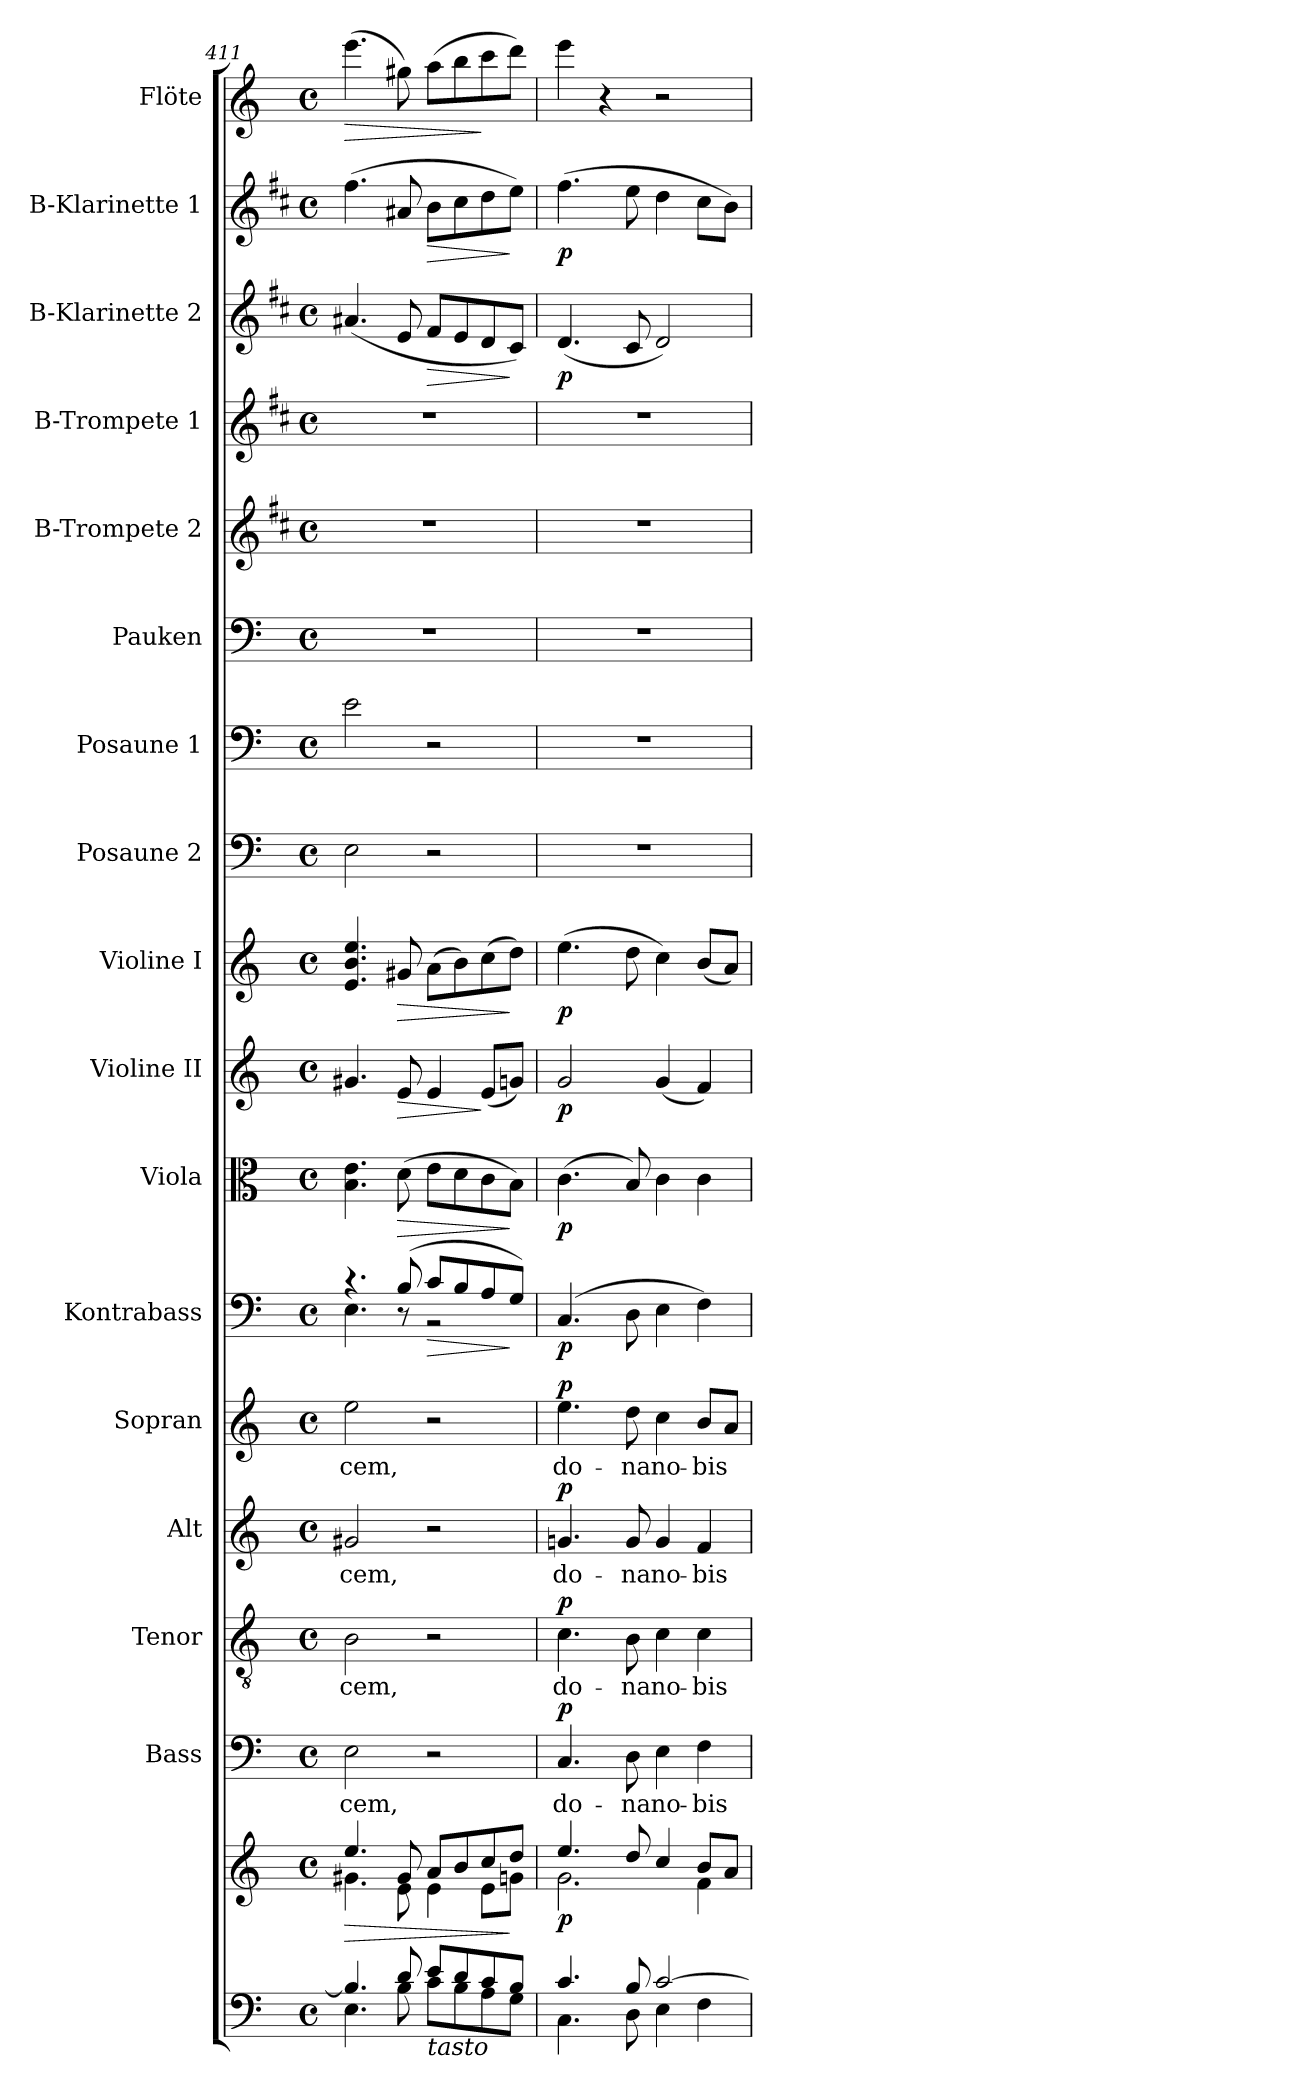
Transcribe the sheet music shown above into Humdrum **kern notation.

**kern	**kern	**dynam	**kern	**text	**dynam	**kern	**text	**dynam	**kern	**text	**dynam	**kern	**text	**dynam	**kern	**dynam	**kern	**dynam	**kern	**dynam	**kern	**dynam	**kern	**kern	**kern	**kern	**kern	**kern	**dynam	**kern	**dynam	**kern	**dynam
*part17	*part17	*part17	*part16	*part16	*part16	*part15	*part15	*part15	*part14	*part14	*part14	*part13	*part13	*part13	*part12	*part12	*part11	*part11	*part10	*part10	*part9	*part9	*part8	*part7	*part6	*part5	*part4	*part3	*part3	*part2	*part2	*part1	*part1
*staff18	*staff17	*staff17/18	*staff16	*staff16	*staff16	*staff15	*staff15	*staff15	*staff14	*staff14	*staff14	*staff13	*staff13	*staff13	*staff12	*staff12	*staff11	*staff11	*staff10	*staff10	*staff9	*staff9	*staff8	*staff7	*staff6	*staff5	*staff4	*staff3	*staff3	*staff2	*staff2	*staff1	*staff1
*	*	*	*I"Bass	*	*	*I"Tenor	*	*	*I"Alt	*	*	*I"Sopran	*	*	*I"Kontrabass	*	*I"Viola	*	*I"Violine II	*	*I"Violine I	*	*I"Posaune 2	*I"Posaune 1	*I"Pauken	*I"B-Trompete 2	*I"B-Trompete 1	*I"B-Klarinette 2	*	*I"B-Klarinette 1	*	*I"Flöte	*
*	*	*	*I'B.	*	*	*I'T.	*	*	*I'A.	*	*	*I'S.	*	*	*I'Kb.	*	*I'Vla.	*	*I'Vl. II	*	*I'Vl. I	*	*I'Pos. 2	*I'Pos. 1	*I'Pk.	*I'B Trp. 2	*I'B Trp. 1	*I'B Kl. 2	*	*I'B Kl. 1	*	*I'Fl.	*
!!LO:PB:g=z
*clefF4	*clefG2	*	*clefF4	*	*	*clefGv2	*	*	*clefG2	*	*	*clefG2	*	*	*clefF4	*	*clefC3	*	*clefG2	*	*clefG2	*	*clefF4	*clefF4	*clefF4	*clefG2	*clefG2	*clefG2	*	*clefG2	*	*clefG2	*
*	*	*	*	*	*	*	*	*	*	*	*	*	*	*	*ITrd7c12	*	*	*	*	*	*	*	*	*	*	*ITrd1c2	*ITrd1c2	*ITrd1c2	*	*ITrd1c2	*	*	*
*k[]	*k[]	*	*k[]	*	*	*k[]	*	*	*k[]	*	*	*k[]	*	*	*k[]	*	*k[]	*	*k[]	*	*k[]	*	*k[]	*k[]	*k[]	*k[]	*k[]	*k[]	*	*k[]	*	*k[]	*
*C:	*C:	*	*C:	*	*	*C:	*	*	*C:	*	*	*C:	*	*	*C:	*	*C:	*	*C:	*	*C:	*	*C:	*C:	*C:	*C:	*C:	*C:	*	*C:	*	*C:	*
*M4/4	*M4/4	*	*M4/4	*	*	*M4/4	*	*	*M4/4	*	*	*M4/4	*	*	*M4/4	*	*M4/4	*	*M4/4	*	*M4/4	*	*M4/4	*M4/4	*M4/4	*M4/4	*M4/4	*M4/4	*	*M4/4	*	*M4/4	*
*met(c)	*met(c)	*	*met(c)	*	*	*met(c)	*	*	*met(c)	*	*	*met(c)	*	*	*met(c)	*	*met(c)	*	*met(c)	*	*met(c)	*	*met(c)	*met(c)	*met(c)	*met(c)	*met(c)	*met(c)	*	*met(c)	*	*met(c)	*
=411	=411	=411	=411	=411	=411	=411	=411	=411	=411	=411	=411	=411	=411	=411	=411	=411	=411	=411	=411	=411	=411	=411	=411	=411	=411	=411	=411	=411	=411	=411	=411	=411	=411
*^	*	*	*	*	*	*	*	*	*	*	*	*	*	*	*	*	*	*	*	*	*	*	*	*	*	*	*	*	*	*	*	*	*
!	!	!	!LO:HP:b	!	!LO:LY:b	!	!	!LO:LY:b	!	!	!LO:LY:b	!	!	!LO:LY:b	!	!	!	!	!	!	!	!	!	!	!	!	!	!	!	!	!	!	!	!LO:HP:b
*	*	*^	*	*	*	*	*	*	*	*	*	*	*	*	*	*^	*	*	*	*	*	*	*	*	*	*	*	*	*	*	*	*	*	*
4.B/]	4.E\	4.ee/	4.g#X\	>	2E\	-cem,	.	2B\	-cem,	.	2g#X/	-cem,	.	2ee\	-cem,	.	4.rc	4.EE\	.	4.B\ 4.e\	.	4.g#X/	.	4.e/ 4.b/ 4.ee/	.	2E\	2e\	1r	1r	1r	(<4.g#X/	.	(>4.ee\	.	(>4.eee\	>
!	!	!	!	!	!	!	!	!	!	!	!	!	!	!	!	!	!	!	!	!	!LO:HP:b	!	!LO:HP:b	!	!LO:HP:b	!	!	!	!	!	!	!	!	!	!	!
8d/	8B\	8g#/	8e\	.	.	.	.	.	.	.	.	.	.	.	.	.	(<8BB/	8rC	.	(>8d\	>	8e/	>	8g#X/	>	.	.	.	.	.	8d/	.	8g#X/	.	8gg#X\)	.
!LO:TX:b:i:t=tasto	!	!	!	!	!	!	!	!	!	!	!	!	!	!	!	!	!	!	!	!	!	!	!	!	!	!	!	!	!	!	!	!	!	!	!	!
!	!	!	!	!	!	!	!	!	!	!	!	!	!	!	!	!	!	!	!LO:HP:b	!	!	!	!	!	!	!	!	!	!	!	!	!LO:HP:b	!	!LO:HP:b	!	!
8e/L	8c\L	8a/L	4e\	.	2r	.	.	2r	.	.	2r	.	.	2r	.	.	8C/L	2rBB	>	8e\L	.	4e/	.	(>8a\L	.	2r	2r	.	.	.	8e/L	>	8a\L	>	(>8aa\L	.
8d/	8B\	8b/	.	.	.	.	.	.	.	.	.	.	.	.	.	.	8BB/	.	.	8d\	.	.	.	8b\)	.	.	.	.	.	.	8d/	.	8b\	.	8bb\	.
8c/	8A\	8cc/	8e\L	.	.	.	.	.	.	.	.	.	.	.	.	.	8AA/	.	.	8c\	.	(<8e/L	]	(>8cc\	.	.	.	.	.	.	8c/	.	8cc\	.	8ccc\	]
8B/J	8G\J	8dd/J	8gn\J	]	.	.	.	.	.	.	.	.	.	.	.	.	8GG/J)	.	]	8B\J)	]	8gn/J)	.	8dd\J)	]	.	.	.	.	.	8B/J)	]	8dd\J)	]	8ddd\J)	.
*	*	*	*	*	*	*	*	*	*	*	*	*	*	*	*	*	*v	*v	*	*	*	*	*	*	*	*	*	*	*	*	*	*	*	*	*	*
=412	=412	=412	=412	=412	=412	=412	=412	=412	=412	=412	=412	=412	=412	=412	=412	=412	=412	=412	=412	=412	=412	=412	=412	=412	=412	=412	=412	=412	=412	=412	=412	=412	=412	=412	=412
!	!	!	!	!LO:DY:b	!	!LO:LY:b	!LO:DY:a	!	!LO:LY:b	!LO:DY:a	!	!LO:LY:b	!LO:DY:a	!	!LO:LY:b	!LO:DY:a	!	!LO:DY:b	!	!LO:DY:b	!	!LO:DY:b	!	!LO:DY:b	!	!	!	!	!	!	!LO:DY:b	!	!LO:DY:b	!	!
4.c/	4.C\	4.ee/	2.g\	p	4.C/	do-	p	4.c\	do-	p	4.gn/	do-	p	4.ee\	do-	p	(4.CC/	p	(>4.c\	p	2g/	p	(>4.ee\	p	1r	1r	1r	1r	1r	(<4.c/	p	(>4.ee\	p	4eee\	.
.	.	.	.	.	.	.	.	.	.	.	.	.	.	.	.	.	.	.	.	.	.	.	.	.	.	.	.	.	.	.	.	.	.	4r	.
!	!	!	!	!	!	!LO:LY:b	!	!	!LO:LY:b	!	!	!LO:LY:b	!	!	!LO:LY:b	!	!	!	!	!	!	!	!	!	!	!	!	!	!	!	!	!	!	!	!
8B/	8D\	8dd/	.	.	8D\	-na	.	8B\	-na	.	8g/	-na	.	8dd\	-na	.	8DD\	.	8B/)	.	.	.	8dd\	.	.	.	.	.	.	8B/	.	8dd\	.	.	.
!	!	!	!	!	!	!LO:LY:b	!	!	!LO:LY:b	!	!	!LO:LY:b	!	!	!LO:LY:b	!	!	!	!	!	!	!	!	!	!	!	!	!	!	!	!	!	!	!	!
[>2c/	4E\	4cc/	.	.	4E\	no-	.	4c\	no-	.	4g/	no-	.	4cc\	no-	.	4EE\	.	4c\	.	(<4g/	.	4cc\)	.	.	.	.	.	.	2c/)	.	4cc\	.	2r	.
!	!	!	!	!	!	!LO:LY:b	!	!	!LO:LY:b	!	!	!LO:LY:b	!	!	!LO:LY:b	!	!	!	!	!	!	!	!	!	!	!	!	!	!	!	!	!	!	!	!
.	4F\	8b/L	4f\	.	4F\	-bis	.	4c\	-bis	.	4f/	-bis	.	8b/L	-bis	.	4FF\)	.	4c\	.	4f/)	.	(<8b/L	.	.	.	.	.	.	.	.	8b\L	.	.	.
.	.	8a/J	.	.	.	.	.	.	.	.	.	.	.	8a/J	.	.	.	.	.	.	.	.	8a/J)	.	.	.	.	.	.	.	.	8a\J)	.	.	.
*v	*v	*	*	*	*	*	*	*	*	*	*	*	*	*	*	*	*	*	*	*	*	*	*	*	*	*	*	*	*	*	*	*	*	*	*
*	*v	*v	*	*	*	*	*	*	*	*	*	*	*	*	*	*	*	*	*	*	*	*	*	*	*	*	*	*	*	*	*	*	*	*
=	=	=	=	=	=	=	=	=	=	=	=	=	=	=	=	=	=	=	=	=	=	=	=	=	=	=	=	=	=	=	=	=	=
*-	*-	*-	*-	*-	*-	*-	*-	*-	*-	*-	*-	*-	*-	*-	*-	*-	*-	*-	*-	*-	*-	*-	*-	*-	*-	*-	*-	*-	*-	*-	*-	*-	*-
